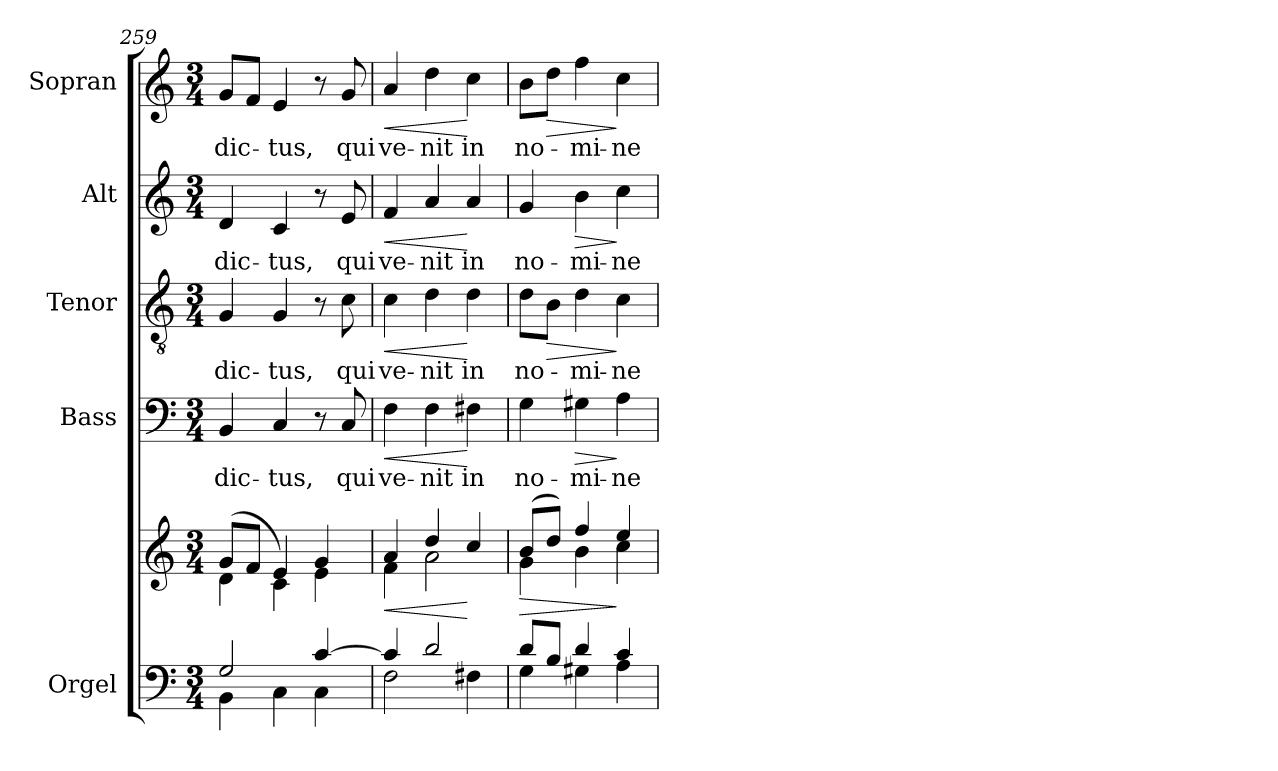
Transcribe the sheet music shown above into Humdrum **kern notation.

**kern	**kern	**dynam	**kern	**text	**dynam	**kern	**text	**dynam	**kern	**text	**dynam	**kern	**text	**dynam
*part5	*part5	*part5	*part4	*part4	*part4	*part3	*part3	*part3	*part2	*part2	*part2	*part1	*part1	*part1
*staff6	*staff5	*staff5/6	*staff4	*staff4	*staff4	*staff3	*staff3	*staff3	*staff2	*staff2	*staff2	*staff1	*staff1	*staff1
*I"Orgel	*	*	*I"Bass	*	*	*I"Tenor	*	*	*I"Alt	*	*	*I"Sopran	*	*
*I'Org.	*	*	*I'B.	*	*	*I'T.	*	*	*I'A.	*	*	*I'S.	*	*
*clefF4	*clefG2	*	*clefF4	*	*	*clefGv2	*	*	*clefG2	*	*	*clefG2	*	*
*k[]	*k[]	*	*k[]	*	*	*k[]	*	*	*k[]	*	*	*k[]	*	*
*C:	*C:	*	*C:	*	*	*C:	*	*	*C:	*	*	*C:	*	*
*M3/4	*M3/4	*	*M3/4	*	*	*M3/4	*	*	*M3/4	*	*	*M3/4	*	*
=259	=259	=259	=259	=259	=259	=259	=259	=259	=259	=259	=259	=259	=259	=259
*^	*^	*	*	*	*	*	*	*	*	*	*	*	*	*
!	!	!	!	!	!	!LO:LY:b	!	!	!LO:LY:b	!	!	!LO:LY:b	!	!	!LO:LY:b	!
2G/	4BB\	(>8g/L	4d\	.	4BB/	-dic-	.	4G/	-dic-	.	4d/	-dic-	.	8g/L	-dic-	.
.	.	8f/J	.	.	.	.	.	.	.	.	.	.	.	8f/J	.	.
!	!	!	!	!	!	!LO:LY:b	!	!	!LO:LY:b	!	!	!LO:LY:b	!	!	!LO:LY:b	!
.	4C\	4e/)	4c\	.	4C/	-tus,	.	4G/	-tus,	.	4c/	-tus,	.	4e/	-tus,	.
[>4c/	4C\	4g/	4e\	.	8r	.	.	8r	.	.	8r	.	.	8r	.	.
!	!	!	!	!	!	!LO:LY:b	!	!	!LO:LY:b	!	!	!LO:LY:b	!	!	!LO:LY:b	!
.	.	.	.	.	8C/	qui	.	8c\	qui	.	8e/	qui	.	8g/	qui	.
=260	=260	=260	=260	=260	=260	=260	=260	=260	=260	=260	=260	=260	=260	=260	=260	=260
!	!	!	!	!LO:HP:b	!	!LO:LY:b	!LO:HP:b	!	!LO:LY:b	!LO:HP:b	!	!LO:LY:b	!LO:HP:b	!	!LO:LY:b	!LO:HP:b
4c/]	2F\	4a/	4f\	<	4F\	ve-	<	4c\	ve-	<	4f/	ve-	<	4a/	ve-	<
!	!	!	!	!	!	!LO:LY:b	!	!	!LO:LY:b	!	!	!LO:LY:b	!	!	!LO:LY:b	!
2d/	.	4dd/	2a\	.	4F\	-nit	.	4d\	-nit	.	4a/	-nit	.	4dd\	-nit	.
!	!	!	!	!	!	!LO:LY:b	!	!	!LO:LY:b	!	!	!LO:LY:b	!	!	!LO:LY:b	!
.	4F#X\	4cc/	.	[	4F#X\	in	[	4d\	in	[	4a/	in	[	4cc\	in	[
=261	=261	=261	=261	=261	=261	=261	=261	=261	=261	=261	=261	=261	=261	=261	=261	=261
!	!	!	!	!LO:HP:b	!	!LO:LY:b	!	!	!LO:LY:b	!	!	!LO:LY:b	!	!	!LO:LY:b	!
8d/L	4G\	(>8b/L	4g\	>	4G\	no-	.	8d\L	no-	.	4g/	no-	.	8b\L	no-	.
!	!	!	!	!	!	!	!	!	!	!LO:HP:b	!	!	!	!	!	!LO:HP:b
8B/J	.	8dd/J)	.	.	.	.	.	8B\J	.	>	.	.	.	8dd\J	.	>
!	!	!	!	!	!	!LO:LY:b	!LO:HP:b	!	!LO:LY:b	!	!	!LO:LY:b	!LO:HP:b	!	!LO:LY:b	!
4d/	4G#X\	4ff/	4b\	.	4G#X\	-mi-	>	4d\	-mi-	.	4b\	-mi-	>	4ff\	-mi-	.
!	!	!	!	!	!	!LO:LY:b	!	!	!LO:LY:b	!	!	!LO:LY:b	!	!	!LO:LY:b	!
4c/	4A\	4ee/	4cc\	]	4A\	-ne	]	4c\	-ne	]	4cc\	-ne	]	4cc\	-ne	]
*v	*v	*	*	*	*	*	*	*	*	*	*	*	*	*	*	*
*	*v	*v	*	*	*	*	*	*	*	*	*	*	*	*	*
=	=	=	=	=	=	=	=	=	=	=	=	=	=	=
*-	*-	*-	*-	*-	*-	*-	*-	*-	*-	*-	*-	*-	*-	*-
